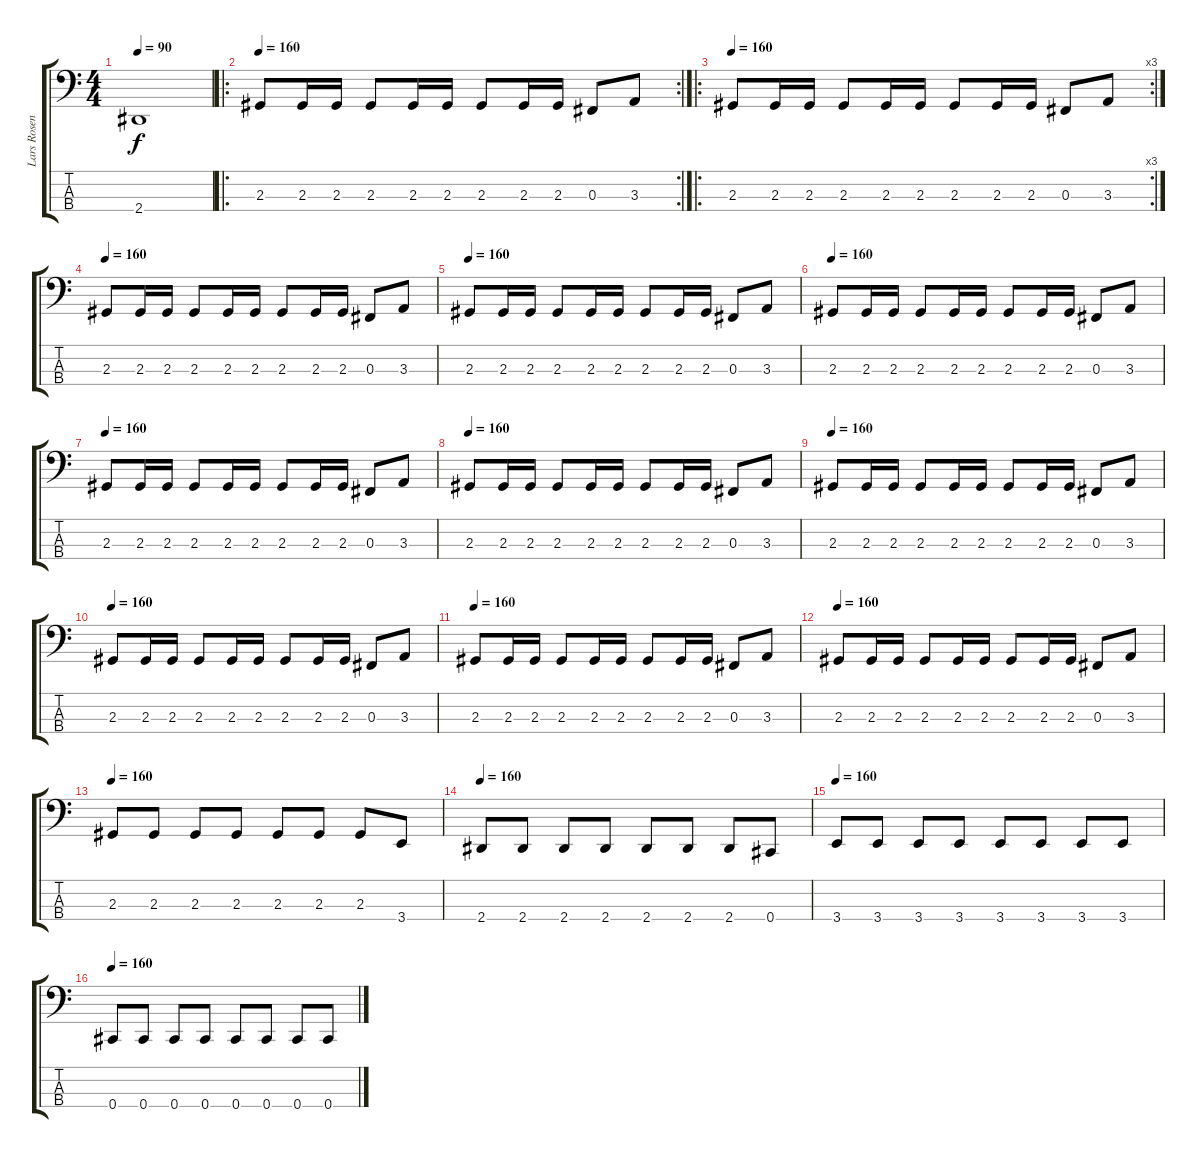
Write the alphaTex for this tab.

\track ("Lars Rosenberg (bass)" "Lars Rosen") {instrument electricbassfinger}
\staff {score tabs}
\tuning (E2 B1 Gb1 Db1) {hide}
\ts (4 4)
\tempo 90
\clef f4
\ks c
2.4.1{dy f} |
\ro
\rc 2
\tempo 160
2.3.8{instrument electricbasspick} 2.3.16 2.3.16 2.3.8 2.3.16 2.3.16 2.3.8 2.3.16 2.3.16 0.3.8 3.3.8 |
\ro
\rc 3
\tempo 160
2.3.8{instrument electricbasspick} 2.3.16 2.3.16 2.3.8 2.3.16 2.3.16 2.3.8 2.3.16 2.3.16 0.3.8 3.3.8 |
\tempo 160
2.3.8 2.3.16 2.3.16 2.3.8 2.3.16 2.3.16 2.3.8 2.3.16 2.3.16 0.3.8 3.3.8 |
\tempo 160
2.3.8 2.3.16 2.3.16 2.3.8 2.3.16 2.3.16 2.3.8 2.3.16 2.3.16 0.3.8 3.3.8 |
\tempo 160
2.3.8 2.3.16 2.3.16 2.3.8 2.3.16 2.3.16 2.3.8 2.3.16 2.3.16 0.3.8 3.3.8 |
\tempo 160
2.3.8 2.3.16 2.3.16 2.3.8 2.3.16 2.3.16 2.3.8 2.3.16 2.3.16 0.3.8 3.3.8 |
\tempo 160
2.3.8 2.3.16 2.3.16 2.3.8 2.3.16 2.3.16 2.3.8 2.3.16 2.3.16 0.3.8 3.3.8 |
\tempo 160
2.3.8 2.3.16 2.3.16 2.3.8 2.3.16 2.3.16 2.3.8 2.3.16 2.3.16 0.3.8 3.3.8 |
\tempo 160
2.3.8 2.3.16 2.3.16 2.3.8 2.3.16 2.3.16 2.3.8 2.3.16 2.3.16 0.3.8 3.3.8 |
\tempo 160
2.3.8 2.3.16 2.3.16 2.3.8 2.3.16 2.3.16 2.3.8 2.3.16 2.3.16 0.3.8 3.3.8 |
\tempo 160
2.3.8 2.3.16 2.3.16 2.3.8 2.3.16 2.3.16 2.3.8 2.3.16 2.3.16 0.3.8 3.3.8 |
\tempo 160
2.3.8 2.3.8 2.3.8 2.3.8 2.3.8 2.3.8 2.3.8 3.4.8 |
\tempo 160
2.4.8 2.4.8 2.4.8 2.4.8 2.4.8 2.4.8 2.4.8 0.4.8 |
\tempo 160
3.4.8 3.4.8 3.4.8 3.4.8 3.4.8 3.4.8 3.4.8 3.4.8 |
\tempo 160
0.4.8 0.4.8 0.4.8 0.4.8 0.4.8 0.4.8 0.4.8 0.4.8
